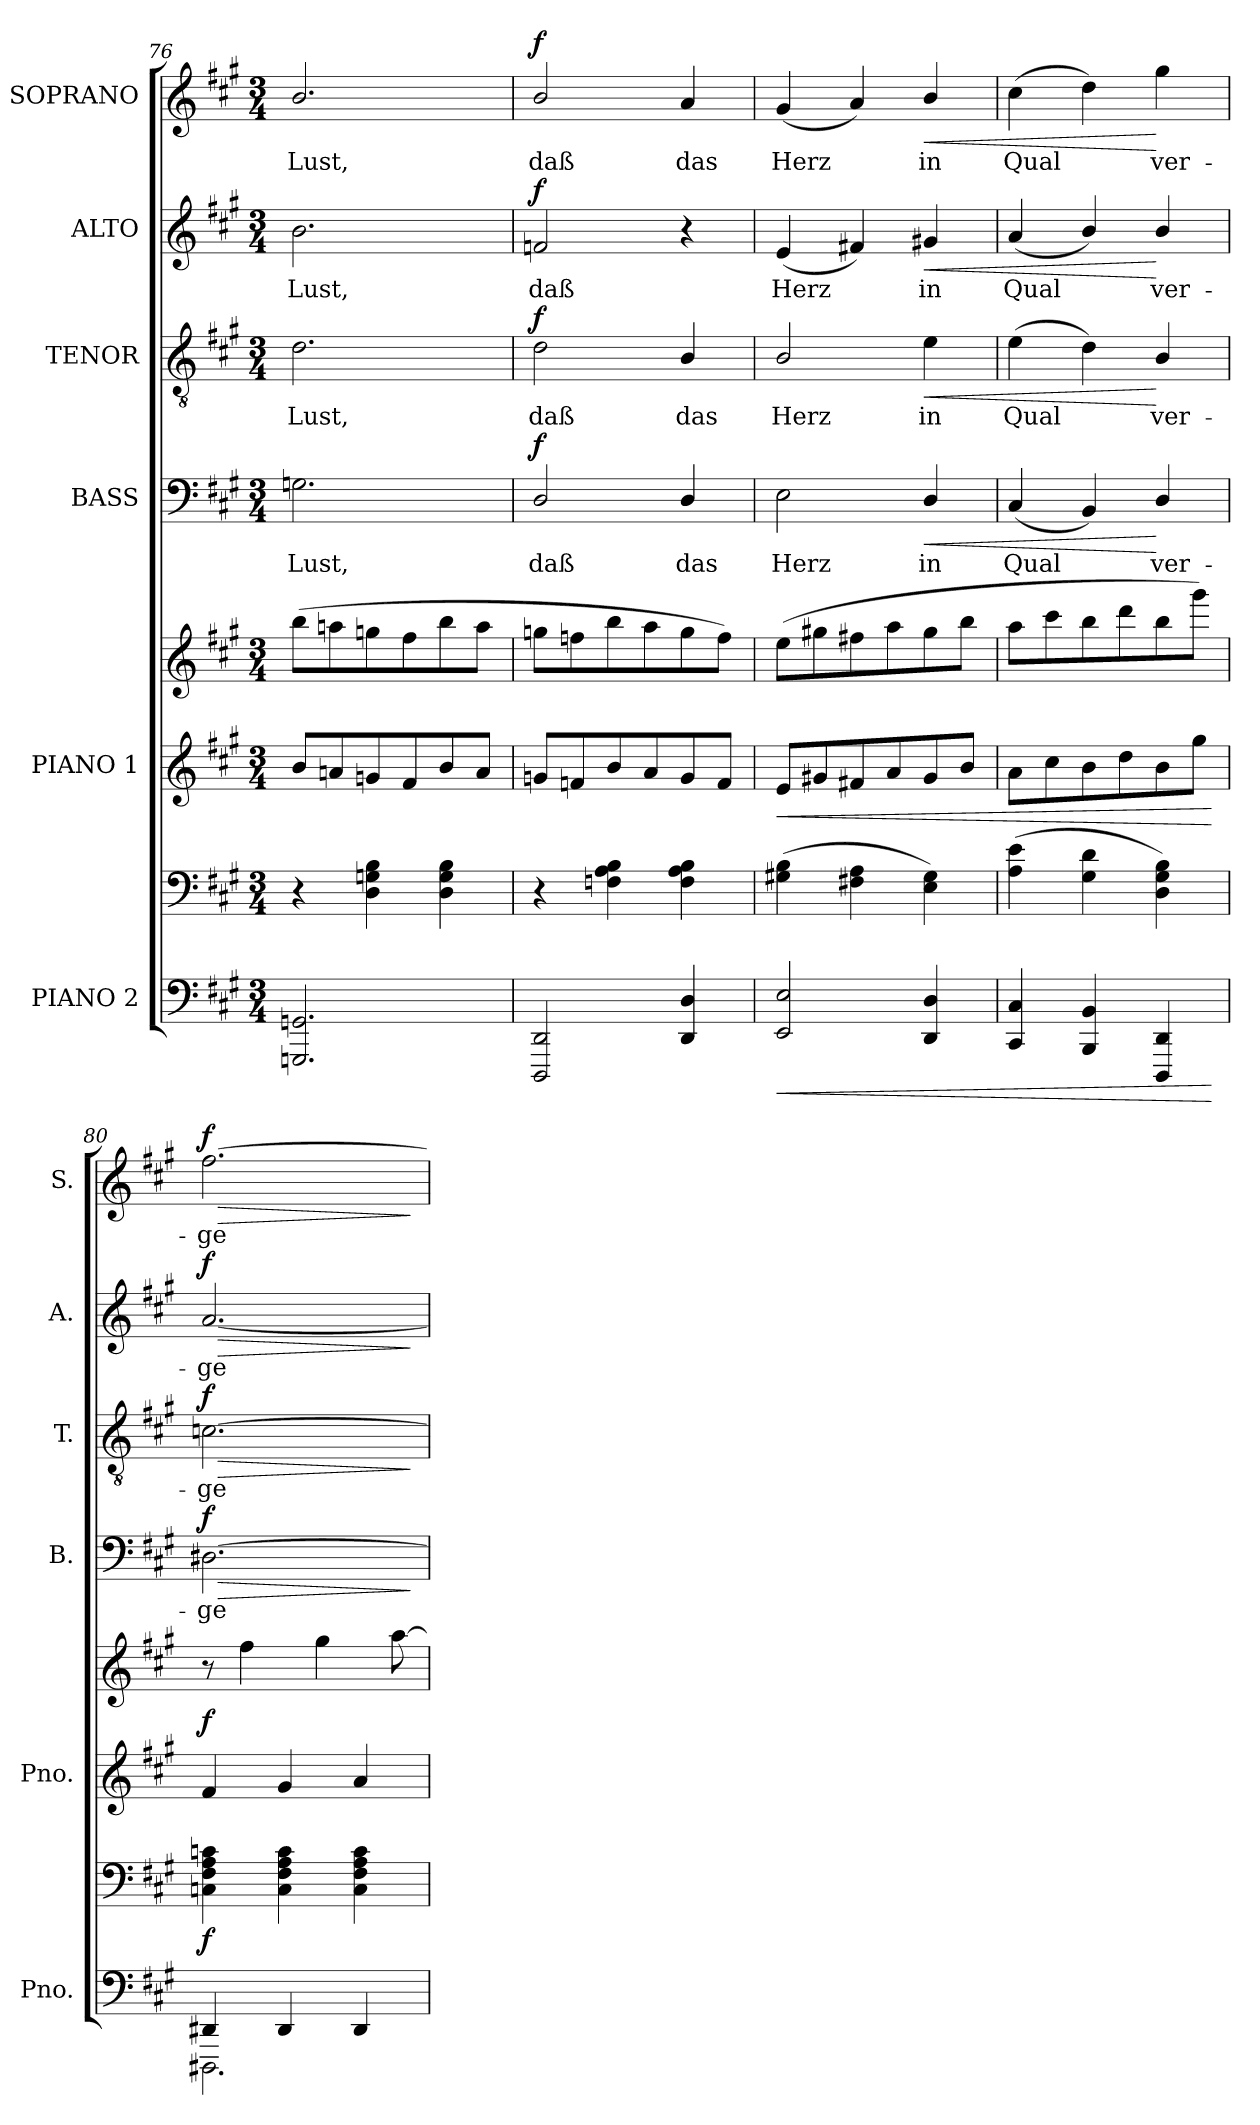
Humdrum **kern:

**kern	**kern	**dynam	**kern	**kern	**dynam	**kern	**text	**dynam	**kern	**text	**dynam	**kern	**text	**dynam	**kern	**text	**dynam
*part6	*part6	*part6	*part5	*part5	*part5	*part4	*part4	*part4	*part3	*part3	*part3	*part2	*part2	*part2	*part1	*part1	*part1
*staff8	*staff7	*staff7/8	*staff6	*staff5	*staff5/6	*staff4	*staff4	*staff4	*staff3	*staff3	*staff3	*staff2	*staff2	*staff2	*staff1	*staff1	*staff1
*I"PIANO 2	*	*	*I"PIANO 1	*	*	*I"BASS	*	*	*I"TENOR	*	*	*I"ALTO	*	*	*I"SOPRANO	*	*
*I'Pno.	*	*	*I'Pno.	*	*	*I'B.	*	*	*I'T.	*	*	*I'A.	*	*	*I'S.	*	*
!!LO:PB:g=z
*clefF4	*clefF4	*	*clefG2	*clefG2	*	*clefF4	*	*	*clefGv2	*	*	*clefG2	*	*	*clefG2	*	*
*	*	*	*	*	*	*	*	*	*ITrd7c12	*	*	*	*	*	*	*	*
*k[f#c#g#]	*k[f#c#g#]	*	*k[f#c#g#]	*k[f#c#g#]	*	*k[f#c#g#]	*	*	*k[f#c#g#]	*	*	*k[f#c#g#]	*	*	*k[f#c#g#]	*	*
*A:	*A:	*	*A:	*A:	*	*A:	*	*	*A:	*	*	*A:	*	*	*A:	*	*
*M3/4	*M3/4	*	*M3/4	*M3/4	*	*M3/4	*	*	*M3/4	*	*	*M3/4	*	*	*M3/4	*	*
=76	=76	=76	=76	=76	=76	=76	=76	=76	=76	=76	=76	=76	=76	=76	=76	=76	=76
!	!	!	!	!	!	!	!LO:LY:b:color=#000000	!	!	!	!	!	!	!	!	!	!
!	!	!	!	!	!	!	!	!	!	!LO:LY:b:color=#000000	!	!	!	!	!	!	!
!	!	!	!	!	!	!	!	!	!	!	!	!	!LO:LY:b:color=#000000	!	!	!	!
!	!	!	!	!	!	!	!	!	!	!	!	!	!	!	!	!LO:LY:b:color=#000000	!
2.GGGni/ 2.GGni	4r	.	8bi/L	(8bbi\L	.	2.Gni\	Lust,	.	2.Di\	Lust,	.	2.bi\	Lust,	.	2.bi/	Lust,	.
.	.	.	8ani/	8aani\	.	.	.	.	.	.	.	.	.	.	.	.	.
.	4Di\ 4Gni 4Bi	.	8gni/	8ggni\	.	.	.	.	.	.	.	.	.	.	.	.	.
.	.	.	8f#i/	8ff#i\	.	.	.	.	.	.	.	.	.	.	.	.	.
.	4Di\ 4Gi 4Bi	.	8bi/	8bbi\	.	.	.	.	.	.	.	.	.	.	.	.	.
.	.	.	8ai/J	8aai\J	.	.	.	.	.	.	.	.	.	.	.	.	.
=77	=77	=77	=77	=77	=77	=77	=77	=77	=77	=77	=77	=77	=77	=77	=77	=77	=77
!	!	!	!	!	!	!	!LO:LY:b:color=#000000	!	!	!	!	!	!	!	!	!	!
!	!	!	!	!	!	!	!	!	!	!LO:LY:b:color=#000000	!	!	!	!	!	!	!
!	!	!	!	!	!	!	!	!	!	!	!	!	!LO:LY:b:color=#000000	!	!	!	!
!	!	!	!	!	!	!	!	!	!	!	!	!	!	!	!	!LO:LY:b:color=#000000	!
2DDDi/ 2DDi	4r	.	8gni/L	8ggni\L	.	2Di/	daß	f	2Di\	daß	f	2fni/	daß	f	2bi/	daß	f
.	.	.	8fni/	8ffni\	.	.	.	.	.	.	.	.	.	.	.	.	.
.	4Fni\ 4Ai 4Bi	.	8bi/	8bbi\	.	.	.	.	.	.	.	.	.	.	.	.	.
.	.	.	8ai/	8aai\	.	.	.	.	.	.	.	.	.	.	.	.	.
!	!	!	!	!	!	!	!LO:LY:b:color=#000000	!	!	!	!	!	!	!	!	!	!
!	!	!	!	!	!	!	!	!	!	!LO:LY:b:color=#000000	!	!	!	!	!	!	!
!	!	!	!	!	!	!	!	!	!	!	!	!	!LO:LY:b:color=#000000	!	!	!	!
!	!	!	!	!	!	!	!	!	!	!	!	!	!	!	!	!LO:LY:b:color=#000000	!
4DDi/ 4Di	4Fi\ 4Ai 4Bi	.	8gi/	8ggi\	.	4Di/	das	.	4BBi/	das	.	4r	das	.	4ai/	das	.
.	.	.	8fi/J	8ffi\J)	.	.	.	.	.	.	.	.	.	.	.	.	.
=78	=78	=78	=78	=78	=78	=78	=78	=78	=78	=78	=78	=78	=78	=78	=78	=78	=78
!	!	!LO:HP:b=2	!	!	!LO:HP:b=2	!	!	!	!	!	!	!	!	!	!	!	!
!	!	!	!	!	!	!	!LO:LY:b:color=#000000	!	!	!	!	!	!	!	!	!	!
!	!	!	!	!	!	!	!	!	!	!LO:LY:b:color=#000000	!	!	!	!	!	!	!
!	!	!	!	!	!	!	!	!	!	!	!	!	!LO:LY:b:color=#000000	!	!	!	!
!	!	!	!	!	!	!	!	!	!	!	!	!	!	!	!	!LO:LY:b:color=#000000	!
2EEi/ 2Ei	(4G#Xi\ 4Bi	<	8ei/L	(8eei\L	<	2Ei\	Herz	.	2BBi/	Herz	.	(4ei/	Herz	.	(4g#i/	Herz	.
.	.	.	8g#Xi/	8gg#Xi\	.	.	.	.	.	.	.	.	.	.	.	.	.
.	4F#Xi\ 4Ai	.	8f#Xi/	8ff#Xi\	.	.	.	.	.	.	.	4f#Xi/)	.	.	4ai/)	.	.
.	.	.	8ai/	8aai\	.	.	.	.	.	.	.	.	.	.	.	.	.
!	!	!	!	!	!	!	!LO:LY:b:color=#000000	!LO:HP:b	!	!	!	!	!	!	!	!	!
!	!	!	!	!	!	!	!	!	!	!LO:LY:b:color=#000000	!LO:HP:b	!	!	!	!	!	!
!	!	!	!	!	!	!	!	!	!	!	!	!	!LO:LY:b:color=#000000	!LO:HP:b	!	!	!
!	!	!	!	!	!	!	!	!	!	!	!	!	!	!	!	!LO:LY:b:color=#000000	!LO:HP:b
4DDi/ 4Di	4Ei\ 4G#i)	.	8g#i/	8gg#i\	.	4Di/	in	<	4Ei\	in	<	4g#Xi/	in	<	4bi/	in	<
.	.	.	8bi/J	8bbi\J	.	.	.	.	.	.	.	.	.	.	.	.	.
=79	=79	=79	=79	=79	=79	=79	=79	=79	=79	=79	=79	=79	=79	=79	=79	=79	=79
!	!	!	!	!	!	!	!LO:LY:b:color=#000000	!	!	!	!	!	!	!	!	!	!
!	!	!	!	!	!	!	!	!	!	!LO:LY:b:color=#000000	!	!	!	!	!	!	!
!	!	!	!	!	!	!	!	!	!	!	!	!	!LO:LY:b:color=#000000	!	!	!	!
!	!	!	!	!	!	!	!	!	!	!	!	!	!	!	!	!LO:LY:b:color=#000000	!
4CC#i/ 4C#i	(4Ai\ 4ei	.	8ai\L	8aai\L	.	(4C#i/	Qual	.	(4Ei\	Qual	.	(4ai/	Qual	.	(4cc#i\	Qual	.
.	.	.	8cc#i\	8ccc#i\	.	.	.	.	.	.	.	.	.	.	.	.	.
4BBBi/ 4BBi	4G#i\ 4di	.	8bi\	8bbi\	.	4BBi/)	.	.	4Di\)	.	.	4bi/)	.	.	4ddi\)	.	.
.	.	.	8ddi\	8dddi\	.	.	.	.	.	.	.	.	.	.	.	.	.
!	!	!	!	!	!	!	!LO:LY:b:color=#000000	!	!	!	!	!	!	!	!	!	!
!	!	!	!	!	!	!	!	!	!	!LO:LY:b:color=#000000	!	!	!	!	!	!	!
!	!	!	!	!	!	!	!	!	!	!	!	!	!LO:LY:b:color=#000000	!	!	!	!
!	!	!	!	!	!	!	!	!	!	!	!	!	!	!	!	!LO:LY:b:color=#000000	!
4DDDi/ 4DDi	4Di\ 4G#i 4Bi)	.	8bi\	8bbi\	.	4Di/	ver-	[	4BBi/	ver-	[	4bi/	ver-	[	4gg#i\	ver-	[
.	.	.	8gg#i\J	8ggg#i\J)	.	.	.	.	.	.	.	.	.	.	.	.	.
.	.	[	.	.	[	.	.	.	.	.	.	.	.	.	.	.	.
=80	=80	=80	=80	=80	=80	=80	=80	=80	=80	=80	=80	=80	=80	=80	=80	=80	=80
*^	*	*	*	*	*	*	*	*	*	*	*	*	*	*	*	*	*
!	!	!	!	!	!	!	!	!LO:LY:b:color=#000000	!LO:HP:b	!	!	!	!	!	!	!	!	!
!	!	!	!	!	!	!	!	!	!	!	!LO:LY:b:color=#000000	!LO:HP:b	!	!	!	!	!	!
!	!	!	!	!	!	!	!	!	!	!	!	!	!	!LO:LY:b:color=#000000	!LO:HP:b	!	!	!
!	!	!	!	!	!	!	!	!	!	!	!	!	!	!	!	!	!LO:LY:b:color=#000000	!LO:HP:b
4DD#Xi/	2.DDD#Xi\	4Cni\ 4F#i 4Ai 4cni	f	4f#i/	8r	f	[2.D#Xi\	-ge-	> f	[2.Cni\	-ge-	> f	[2.ai/	-ge-	> f	[2.ff#i\	-ge-	> f
.	.	.	.	.	4ff#i\	.	.	.	.	.	.	.	.	.	.	.	.	.
4DD#i/	.	4Ci\ 4F#i 4Ai 4ci	.	4g#i/	.	.	.	.	.	.	.	.	.	.	.	.	.	.
.	.	.	.	.	4gg#i\	.	.	.	.	.	.	.	.	.	.	.	.	.
4DD#i/	.	4Ci\ 4F#i 4Ai 4ci	.	4ai/	.	.	.	.	.	.	.	.	.	.	.	.	.	.
.	.	.	.	.	[8aai\	.	.	.	.	.	.	.	.	.	.	.	.	.
*v	*v	*	*	*	*	*	*	*	*	*	*	*	*	*	*	*	*	*
.	.	.	.	.	.	.	.	]	.	.	]	.	.	]	.	.	]
=	=	=	=	=	=	=	=	=	=	=	=	=	=	=	=	=	=
*-	*-	*-	*-	*-	*-	*-	*-	*-	*-	*-	*-	*-	*-	*-	*-	*-	*-
